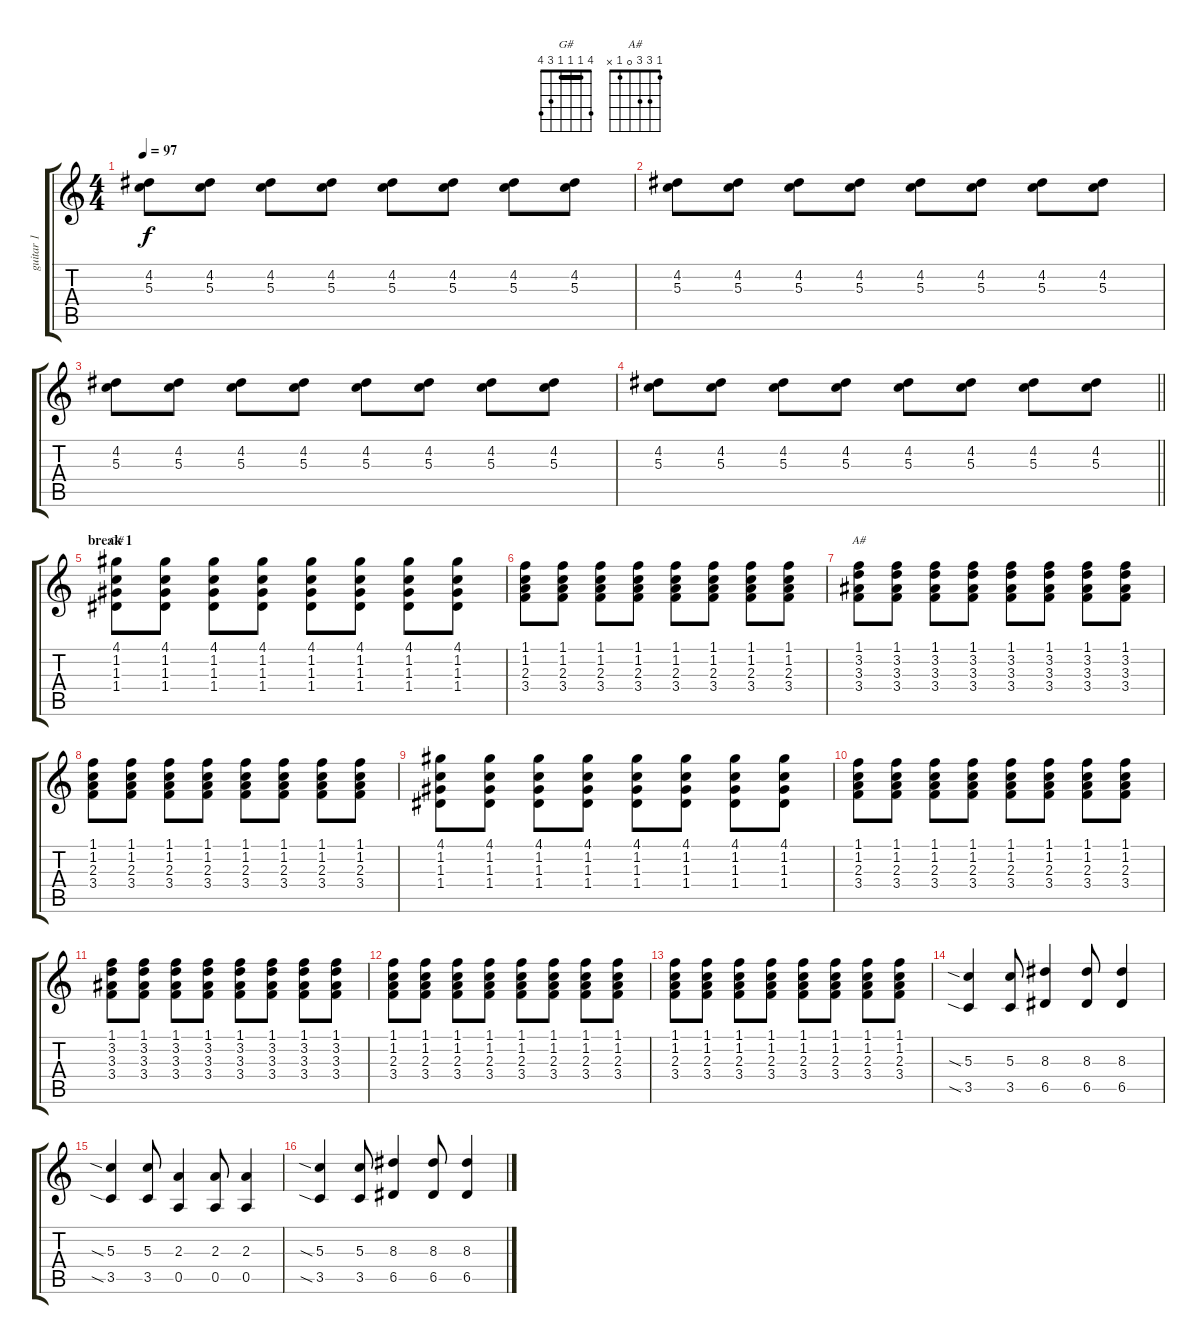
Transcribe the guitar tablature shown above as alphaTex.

\track ("guitar 1" "guitar 1") {instrument overdrivenguitar}
\staff {score tabs}
\tuning (E4 B3 G3 D3 A2 E2) {hide}
\chord ("G#" 4 1 1 1 3 4) {barre 1}
\chord ("A#" 1 3 3 0 1 x)
\ts (4 4)
\tempo 97
\clef g2
\ks c
(4.2 5.3).8{dy f} (4.2 5.3).8 (4.2 5.3).8 (4.2 5.3).8 (4.2 5.3).8 (4.2 5.3).8 (4.2 5.3).8 (4.2 5.3).8 |
(4.2 5.3).8 (4.2 5.3).8 (4.2 5.3).8 (4.2 5.3).8 (4.2 5.3).8 (4.2 5.3).8 (4.2 5.3).8 (4.2 5.3).8 |
(4.2 5.3).8 (4.2 5.3).8 (4.2 5.3).8 (4.2 5.3).8 (4.2 5.3).8 (4.2 5.3).8 (4.2 5.3).8 (4.2 5.3).8 |
\barLineRight lightlight
(4.2 5.3).8 (4.2 5.3).8 (4.2 5.3).8 (4.2 5.3).8 (4.2 5.3).8 (4.2 5.3).8 (4.2 5.3).8 (4.2 5.3).8 |
\section ("" "break 1")
(4.1 1.2 1.3 1.4).8{ch "G#"} (4.1 1.2 1.3 1.4).8 (4.1 1.2 1.3 1.4).8 (4.1 1.2 1.3 1.4).8 (4.1 1.2 1.3 1.4).8 (4.1 1.2 1.3 1.4).8 (4.1 1.2 1.3 1.4).8 (4.1 1.2 1.3 1.4).8 |
(1.1 1.2 2.3 3.4).8 (1.1 1.2 2.3 3.4).8 (1.1 1.2 2.3 3.4).8 (1.1 1.2 2.3 3.4).8 (1.1 1.2 2.3 3.4).8 (1.1 1.2 2.3 3.4).8 (1.1 1.2 2.3 3.4).8 (1.1 1.2 2.3 3.4).8 |
(1.1 3.2 3.3 3.4).8{ch "A#"} (1.1 3.2 3.3 3.4).8 (1.1 3.2 3.3 3.4).8 (1.1 3.2 3.3 3.4).8 (1.1 3.2 3.3 3.4).8 (1.1 3.2 3.3 3.4).8 (1.1 3.2 3.3 3.4).8 (1.1 3.2 3.3 3.4).8 |
(1.1 1.2 2.3 3.4).8 (1.1 1.2 2.3 3.4).8 (1.1 1.2 2.3 3.4).8 (1.1 1.2 2.3 3.4).8 (1.1 1.2 2.3 3.4).8 (1.1 1.2 2.3 3.4).8 (1.1 1.2 2.3 3.4).8 (1.1 1.2 2.3 3.4).8 |
(4.1 1.2 1.3 1.4).8 (4.1 1.2 1.3 1.4).8 (4.1 1.2 1.3 1.4).8 (4.1 1.2 1.3 1.4).8 (4.1 1.2 1.3 1.4).8 (4.1 1.2 1.3 1.4).8 (4.1 1.2 1.3 1.4).8 (4.1 1.2 1.3 1.4).8 |
(1.1 1.2 2.3 3.4).8 (1.1 1.2 2.3 3.4).8 (1.1 1.2 2.3 3.4).8 (1.1 1.2 2.3 3.4).8 (1.1 1.2 2.3 3.4).8 (1.1 1.2 2.3 3.4).8 (1.1 1.2 2.3 3.4).8 (1.1 1.2 2.3 3.4).8 |
(1.1 3.2 3.3 3.4).8 (1.1 3.2 3.3 3.4).8 (1.1 3.2 3.3 3.4).8 (1.1 3.2 3.3 3.4).8 (1.1 3.2 3.3 3.4).8 (1.1 3.2 3.3 3.4).8 (1.1 3.2 3.3 3.4).8 (1.1 3.2 3.3 3.4).8 |
(1.1 1.2 2.3 3.4).8 (1.1 1.2 2.3 3.4).8 (1.1 1.2 2.3 3.4).8 (1.1 1.2 2.3 3.4).8 (1.1 1.2 2.3 3.4).8 (1.1 1.2 2.3 3.4).8 (1.1 1.2 2.3 3.4).8 (1.1 1.2 2.3 3.4).8 |
(1.1 1.2 2.3 3.4).8 (1.1 1.2 2.3 3.4).8 (1.1 1.2 2.3 3.4).8 (1.1 1.2 2.3 3.4).8 (1.1 1.2 2.3 3.4).8 (1.1 1.2 2.3 3.4).8 (1.1 1.2 2.3 3.4).8 (1.1 1.2 2.3 3.4).8 |
(5.3{sia} 3.5{sia}).4 (5.3 3.5).8 (8.3 6.5).4 (8.3 6.5).8 (8.3 6.5).4 |
(5.3{sia} 3.5{sia}).4 (5.3 3.5).8 (2.3 0.5).4 (2.3 0.5).8 (2.3 0.5).4 |
(5.3{sia} 3.5{sia}).4 (5.3 3.5).8 (8.3 6.5).4 (8.3 6.5).8 (8.3 6.5).4
